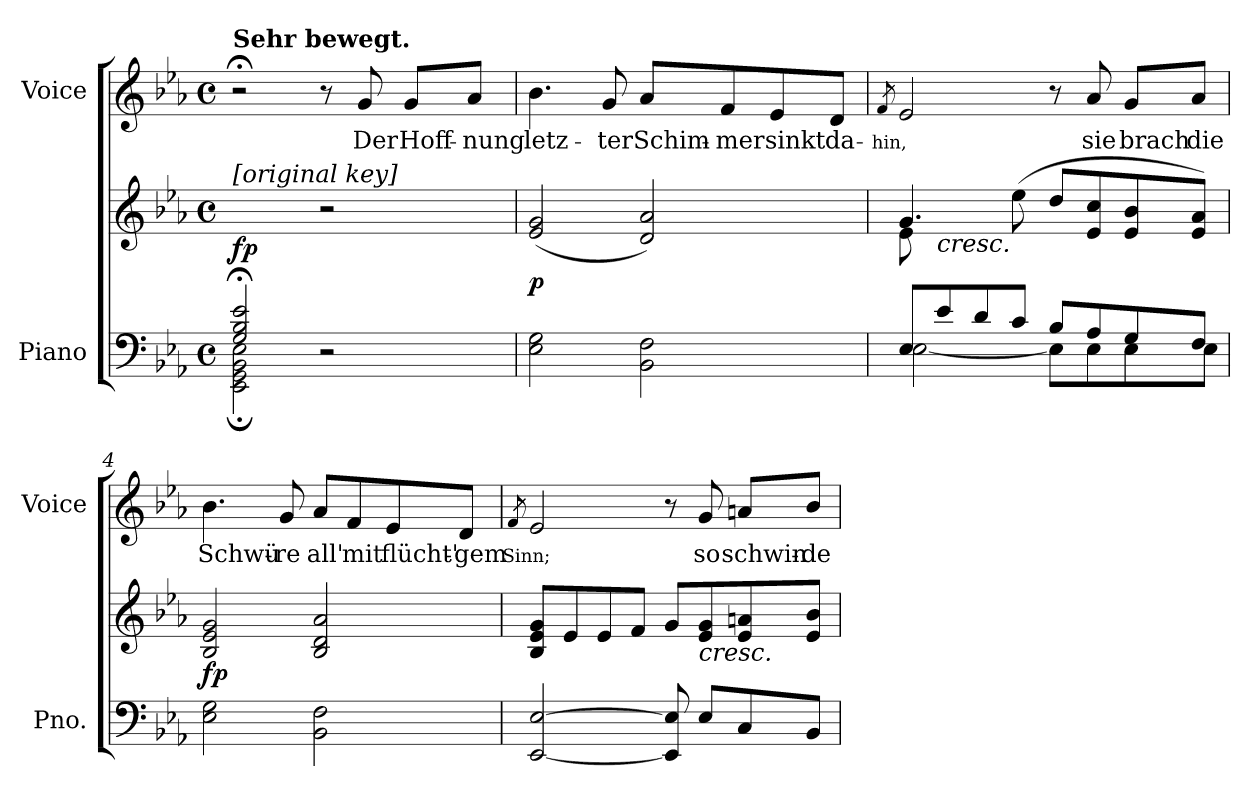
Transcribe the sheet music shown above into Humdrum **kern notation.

**kern	**kern	**dynam	**kern	**text
*part2	*part2	*part2	*part1	*part1
*staff3	*staff2	*staff2/3	*staff1	*staff1
*I"Piano	*	*	*I"Voice	*
*I'Pno.	*	*	*I'Voice	*
!!LO:PB:g=z
*clefF4	*clefG2	*	*clefG2	*
*k[b-e-a-]	*k[b-e-a-]	*	*k[b-e-a-]	*
*E-:	*E-:	*	*E-:	*
*M4/4	*M4/4	*	*M4/4	*
*met(c)	*met(c)	*	*met(c)	*
*MM100	*MM100	*	*MM100	*
=1	=1	=1	=1	=1
*^	*	*	*	*
!	!	!	!	!LO:TX:a:B:t=Sehr bewegt.	!
!	!	!LO:TX:a:t=[original key]	!	!	!
2Gi/; 2B-i; 2e-i;	2EE-i\; 2GGi; 2BB-i; 2E-i;	2ryy	fp	2r;	.
2ryy	2r	2r	.	8r	.
!	!	!	!	!	!LO:LY:b:color=#000000
.	.	.	.	8gi/	Der
!	!	!	!	!	!LO:LY:b:color=#000000
.	.	.	.	8gi/L	Hoff-
!	!	!	!	!	!LO:LY:b:color=#000000
.	.	.	.	8a-i/J	-nung
*v	*v	*	*	*	*
=2	=2	=2	=2	=2
!	!	!	!	!LO:LY:b:color=#000000
2E-i\ 2Gi	(2e-i/ 2gi	p	4.b-i\	letz-
!	!	!	!	!LO:LY:b:color=#000000
.	.	.	8gi/	-ter
!	!	!	!	!LO:LY:b:color=#000000
2BB-i\ 2Fi	2di/ 2a-i)	.	8a-i/L	Schim-
!	!	!	!	!LO:LY:b:color=#000000
.	.	.	8fi/	-mer
!	!	!	!	!LO:LY:b:color=#000000
.	.	.	8e-i/	sinkt
!	!	!	!	!LO:LY:b:color=#000000
.	.	.	8di/J	da-
=3	=3	=3	=3	=3
!	!	!	!	!LO:LY:b:color=#000000
.	.	.	8qfi/	-hin,
*^	*^	*	*	*
8E-i/L	[<2E-i\	4.gi/	8e-i\	.	2e-i/	.
!	!	!	!LO:TX:b:i:t=cresc.	!	!	!
8e-i/	.	.	4.ryy	.	.	.
8di/	.	.	.	.	.	.
8ci/J	.	(8ee-i\	.	.	.	.
8B-i/L	8E-i\L]	8ddi/L	2ryy	.	8r	.
!	!	!	!	!	!	!LO:LY:b:color=#000000
8A-i/	8E-i\	8e-i/ 8cci	.	.	8a-i/	sie
!	!	!	!	!	!	!LO:LY:b:color=#000000
8Gi/	8E-i\	8e-i/ 8b-i	.	.	8gi/L	brach
!	!	!	!	!	!	!LO:LY:b:color=#000000
8Fi/J	8E-i\J	8e-i/ 8a-iJ)	.	.	8a-i/J	die
*v	*v	*	*	*	*	*
*	*v	*v	*	*	*
=4	=4	=4	=4	=4
*^	*	*	*	*
!	!	!	!	!	!LO:LY:b:color=#000000
*v	*v	*	*	*	*
2E-i\ 2Gi	2B-i/ 2e-i 2gi	fp	4.b-i\	Schwü-
!	!	!	!	!LO:LY:b:color=#000000
.	.	.	8gi/	-re
!	!	!	!	!LO:LY:b:color=#000000
2BB-i\ 2Fi	2B-i/ 2di 2a-i	.	8a-i/L	all'
!	!	!	!	!LO:LY:b:color=#000000
.	.	.	8fi/	mit
!	!	!	!	!LO:LY:b:color=#000000
.	.	.	8e-i/	flücht'-
!	!	!	!	!LO:LY:b:color=#000000
.	.	.	8di/J	-gem
!!LO:LB:g=z
=5	=5	=5	=5	=5
!	!	!	!	!LO:LY:b:color=#000000
.	.	.	8qfi/	Sinn;
[<2EE-i/ [>2E-i	8B-i/ 8e-i 8giL	.	2e-i/	.
.	8e-i/	.	.	.
.	8e-i/	.	.	.
.	8fi/J	.	.	.
8EE-i/] 8E-i]	8gi/L	.	8r	.
!	!LO:TX:b:i:t=cresc.	!	!	!
!	!	!	!	!LO:LY:b:color=#000000
8E-i/L	8e-i/ 8gi	.	8gi/	so
!	!	!	!	!LO:LY:b:color=#000000
8Ci/	8e-i/ 8ani	.	8ani/L	schwin-
!	!	!	!	!LO:LY:b:color=#000000
8BB-i/J	8e-i/ 8b-iJ	.	8b-i/J	-de
=	=	=	=	=
*-	*-	*-	*-	*-
